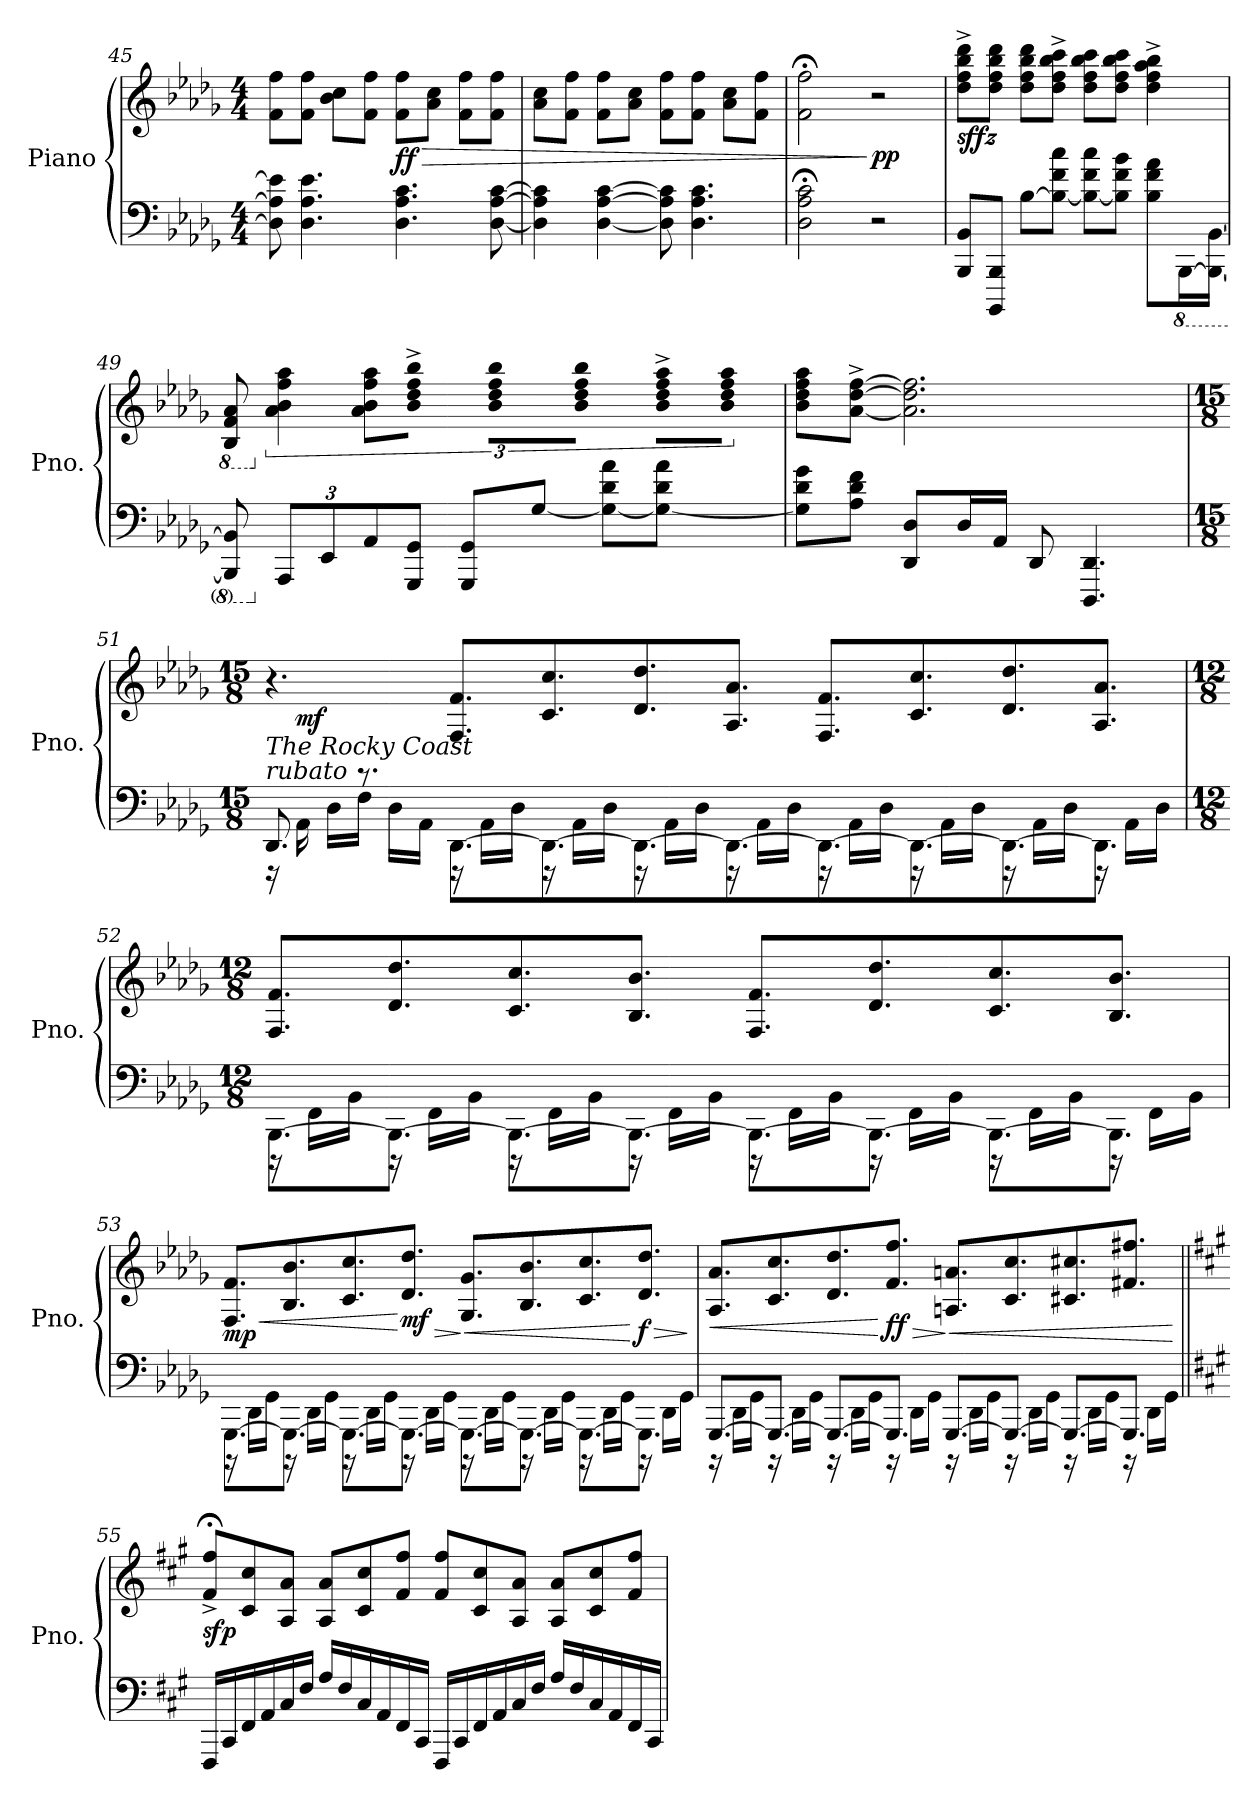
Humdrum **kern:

**kern	**kern	**dynam
*part1	*part1	*part1
*staff2	*staff1	*staff1/2
*I"Piano	*	*
*I'Pno.	*	*
*clefF4	*clefG2	*
*k[b-e-a-d-g-]	*k[b-e-a-d-g-]	*
*M4/4	*M4/4	*
=45	=45	=45
8D-\] 8A-\] 8e-\]	8f\ 8ff\L	.
4.D-\ 4.A-\ 4.e-\	8f\ 8ff\J	.
.	8b-\ 8cc\L	.
.	8f\ 8ff\J	.
!	!	!LO:HP:b
!	!	!LO:DY:n=1:b
4.D-\ 4.A-\ 4.c\	8f\ 8ff\L	> ff
.	8a-\ 8cc\J	.
.	8f\ 8ff\L	.
[8D-\ [8A-\ [8c\	8f\ 8ff\J	.
=46	=46	=46
4D-\] 4A-\] 4c\]	8a-\ 8cc\L	.
.	8f\ 8ff\J	.
[4D-\ [4A-\ [4c\	8f\ 8ff\L	.
.	8a-\ 8cc\J	.
8D-\] 8A-\] 8c\]	8f\ 8ff\L	.
4.D-\ 4.A-\ 4.c\	8f\ 8ff\J	.
.	8a-\ 8cc\L	.
.	8f\ 8ff\J	.
=47	=47	=47
2D-\;< 2A-\;< 2c\;<	2f\;< 2ff\;<	.
!	!	!LO:DY:n=1:b
2r	2r	] pp
!!LO:LB:g=z
=48	=48	=48
*	*MM72	*
!	!	!LO:DY:b
8BBB-/ 8BB-/L	8dd-\^ 8ff\^ 8bb-\^ 8ddd-\^L	sffz
8BBBB-/ 8BBB-/J	8dd-\ 8ff\ 8bb-\ 8ddd-\J	.
[8B-\L	8dd-\ 8ff\ 8bb-\ 8ddd-\L	.
8B-\_ 8f\ 8cc\J	8dd-\^ 8ff\^ 8bb-\^ 8ccc\^J	.
8B-\_ 8f\ 8cc\L	8dd-\ 8ff\ 8bb-\ 8ccc\L	.
8B-\] 8f\ 8b-\J	8dd-\ 8ff\ 8bb-\ 8ccc\J	.
8B-\ 8f\ 8a-\L	4dd-\^ 4ff\^ 4aa-\^ 4bb-\^	.
*8ba	*	*
[16BBBB-\L	.	.
16BBBB-\_ [16BBB-\JJ	.	.
=49	=49	=49
*	*8ba	*
8BBBB-/] 8BBB-/]	8BB-/ 8F/ 8A-/	.
*X8ba	*	*
*Xbrackettup	*	*
*	*X8ba	*
12AAA-/L	6a-\ 6b-\ 6ff\ 6aa-\	.
12EE-/	.	.
12AA-/	12a-\ 12b-\ 12ff\ 12aa-\L	.
8GGG-/ 8GG-/J	8b-\^ 8dd-\^ 8ff\^ 8bb-\^J	.
8GGG-/ 8GG-/L	8b-\ 8dd-\ 8ff\ 8bb-\L	.
[8G-/J	8b-\ 8dd-\ 8ff\ 8bb-\J	.
8G-\_ 8d-\ 8a-\L	8b-\^ 8dd-\^ 8ff\^ 8aa-\^L	.
8G-\_ 8d-\ 8a-\J	8b-\ 8dd-\ 8ff\ 8aa-\J	.
=50	=50	=50
8G-\] 8d-\ 8g-\L	8b-\ 8dd-\ 8ff\ 8aa-\L	.
8A-\ 8d-\ 8f\J	[8a-\^ [8dd-\^ [8ff\^J	.
8DD-/ 8D-/L	2.a-\] 2.dd-\] 2.ff\]	.
16D-/L	.	.
16AA-/JJ	.	.
8DD-/	.	.
4.DDD-/ 4.DD-/	.	.
!!LO:LB:g=z
=51	=51	=51
*M15/8	*M15/8	*
*	*MM93	*
*^	*^	*
!LO:TX:a:i:t=rubato	!	!	!	!
!LO:TX:a:i:t=The Rocky Coast	!	!	!	!
8.DD-/	16r	4.r	16ryy	.
!	!	!	!	!LO:DY:b
.	16AA-\	.	1ryy	mf
.	16D-\LL	.	.	.
8.r	16F\JJ	.	.	.
.	16D-\LL	.	.	.
.	16AA-\JJ	.	.	.
[8.DD-\L	16r	8.F/ 8.f/L	.	.
.	16AA-\LL	.	.	.
.	16D-\JJ	.	.	.
8.DD-\_	16r	8.c/ 8.cc/	.	.
.	16AA-\LL	.	.	.
.	16D-\JJ	.	.	.
8.DD-\_	16r	8.d-/ 8.dd-/	.	.
.	16AA-\LL	.	.	.
.	16D-\JJ	.	.	.
8.DD-\_	16r	8.A-/ 8.a-/J	.	.
.	16AA-\LL	.	.	.
.	16D-\JJ	.	2ryy	.
8.DD-\_	16r	8.F/ 8.f/L	.	.
.	16AA-\LL	.	.	.
.	16D-\JJ	.	.	.
8.DD-\_	16r	8.c/ 8.cc/	.	.
.	16AA-\LL	.	.	.
.	16D-\JJ	.	.	.
8.DD-\_	16r	8.d-/ 8.dd-/	.	.
.	16AA-\LL	.	4ryy	.
.	16D-\JJ	.	.	.
8.DD-\J]	16r	8.A-/ 8.a-/J	.	.
.	16AA-\LL	.	.	.
.	16D-\JJ	.	16ryy	.
*	*	*v	*v	*
!!LO:LB:g=z
=52	=52	=52	=52
*M12/8	*	*M12/8	*
[8.BBB-\L	16r	8.F/ 8.f/L	.
.	16FF\LL	.	.
.	16BB-\JJ	.	.
8.BBB-\J_	16r	8.d-/ 8.dd-/	.
.	16FF\LL	.	.
.	16BB-\JJ	.	.
8.BBB-\L_	16r	8.c/ 8.cc/	.
.	16FF\LL	.	.
.	16BB-\JJ	.	.
8.BBB-\J_	16r	8.B-/ 8.b-/J	.
.	16FF\LL	.	.
.	16BB-\JJ	.	.
8.BBB-\L_	16r	8.F/ 8.f/L	.
.	16FF\LL	.	.
.	16BB-\JJ	.	.
8.BBB-\J_	16r	8.d-/ 8.dd-/	.
.	16FF\LL	.	.
.	16BB-\JJ	.	.
8.BBB-\L_	16r	8.c/ 8.cc/	.
.	16FF\LL	.	.
.	16BB-\JJ	.	.
8.BBB-\J]	16r	8.B-/ 8.b-/J	.
.	16FF\LL	.	.
.	16BB-\JJ	.	.
!!LO:LB:g=z
=53	=53	=53	=53
!	!	!	!LO:HP:b
!	!	!	!LO:DY:n=1:b
[8.GGG-\L	16r	8.F/ 8.f/L	< mp
.	16DD-\LL	.	.
.	16GG-\JJ	.	.
8.GGG-\J_	16r	8.B-/ 8.b-/	.
.	16DD-\LL	.	.
.	16GG-\JJ	.	.
8.GGG-\L_	16r	8.c/ 8.cc/	.
.	16DD-\LL	.	.
.	16GG-\JJ	.	.
!	!	!	!LO:HP:n=1:b
!	!	!	!LO:DY:n=2:b
8.GGG-\J_	16r	8.d-/ 8.dd-/J	[ > mf
.	16DD-\LL	.	.
.	16GG-\JJ	.	.
!	!	!	!LO:HP:n=1:b
8.GGG-\L_	16r	8.G-/ 8.g-/L	] <
.	16DD-\LL	.	.
.	16GG-\JJ	.	.
8.GGG-\J_	16r	8.B-/ 8.b-/	.
.	16DD-\LL	.	.
.	16GG-\JJ	.	.
8.GGG-\L_	16r	8.c/ 8.cc/	.
.	16DD-\LL	.	.
.	16GG-\JJ	.	.
!	!	!	!LO:HP:n=1:b
!	!	!	!LO:DY:n=3:b
8.GGG-\J]	16r	8.d-/ 8.dd-/J	[ > f
.	16DD-\LL	.	.
.	16GG-\JJ	.	.
*v	*v	*	*
.	.	]
!!LO:PB:g=z
=54	=54	=54
*^	*	*
!	!	!	!LO:HP:b
[8.GGG-/L	16r	8.A-/ 8.a-/L	<
.	16DD-\LL	.	.
.	16GG-\JJ	.	.
8.GGG-/J_	16r	8.c/ 8.cc/	.
.	16DD-\LL	.	.
.	16GG-\JJ	.	.
8.GGG-/L_	16r	8.d-/ 8.dd-/	.
.	16DD-\LL	.	.
.	16GG-\JJ	.	.
!	!	!	!LO:HP:n=1:b
!	!	!	!LO:DY:n=1:b
8.GGG-/J]	16r	8.f/ 8.ff/J	[ > ff
.	16DD-\LL	.	.
.	16GG-\JJ	.	.
!	!	!	!LO:HP:n=1:b
[8.GGG-/L	16r	8.An/ 8.an/L	] <
.	16DD-\LL	.	.
.	16GG-\JJ	.	.
8.GGG-/J_	16r	8.c/ 8.cc/	.
.	16DD-\LL	.	.
.	16GG-\JJ	.	.
8.GGG-/L_	16r	8.c#X/ 8.cc#X/	.
.	16DD-\LL	.	.
.	16GG-\JJ	.	.
8.GGG-/J]	16r	8.f#X/ 8.ff#X/J	.
.	16DD-\LL	.	.
.	16GG-\JJ	.	.
*v	*v	*	*
.	.	[
!!LO:LB:g=z
=55||	=55||	=55||
*k[f#c#g#]	*k[f#c#g#]	*
!	!	!LO:DY:b
16FFF#/LL	8f#/;<^ 8ff#/;<^L	sfp
16CC#/	.	.
16FF#/	8c#/ 8cc#/	.
16AA/	.	.
16C#/	8A/ 8a/J	.
16F#/JJ	.	.
16A/LL	8A/ 8a/L	.
16F#/	.	.
16C#/	8c#/ 8cc#/	.
16AA/	.	.
16FF#/	8f#/ 8ff#/J	.
16CC#/JJ	.	.
16FFF#/LL	8f#/ 8ff#/L	.
16CC#/	.	.
16FF#/	8c#/ 8cc#/	.
16AA/	.	.
16C#/	8A/ 8a/J	.
16F#/JJ	.	.
16A/LL	8A/ 8a/L	.
16F#/	.	.
16C#/	8c#/ 8cc#/	.
16AA/	.	.
16FF#/	8f#/ 8ff#/J	.
16CC#/JJ	.	.
=	=	=
*-	*-	*-
